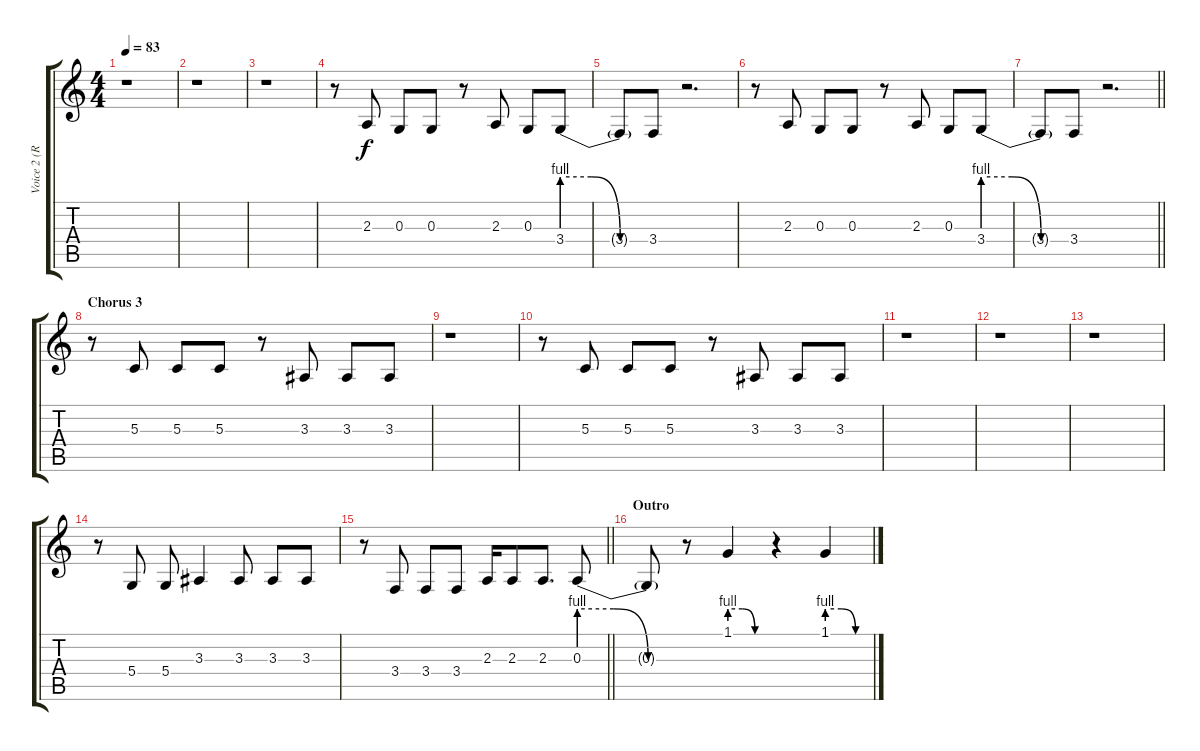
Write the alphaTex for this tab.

\track ("Voice 2 (Ryan Peake)" "Voice 2 (R") {instrument lead2sawtooth}
\staff {score tabs}
\tuning (E4 B3 G3 D3 A2 E2) {hide}
\ts (4 4)
\tempo 83
\clef g2
\ks c
r.1{dy f} |
r.1 |
r.1 |
r.8 2.3.8 0.3.8 0.3.8 r.8 2.3.8 0.3.8 3.4{be (custom 0 4 20 4 40 0 60 0)}.8 |
3.4{t}.8 3.4.8 r.2{d} |
r.8 2.3.8 0.3.8 0.3.8 r.8 2.3.8 0.3.8 3.4{be (custom 0 4 20 4 40 0 60 0)}.8 |
\barLineRight lightlight
3.4{t}.8 3.4.8 r.2{d} |
\section ("" "Chorus 3")
r.8 5.3.8 5.3.8 5.3.8 r.8 3.3.8 3.3.8 3.3.8 |
r.1 |
r.8 5.3.8 5.3.8 5.3.8 r.8 3.3.8 3.3.8 3.3.8 |
r.1 |
r.1 |
r.1 |
r.8 5.4.8 5.4.8 3.3.4 3.3.8 3.3.8 3.3.8 |
\barLineRight lightlight
r.8 3.4.8 3.4.8 3.4.8 2.3.16 2.3.8 2.3.8{d} 0.3{be (custom 0 4 20 4 40 0 60 0)}.8 |
\section ("" "Outro")
0.3{t}.8 r.8 1.1{be (custom 0 4 20 4 40 0 60 0)}.4 r.4 1.1{be (custom 0 4 20 4 40 0 60 0)}.4
